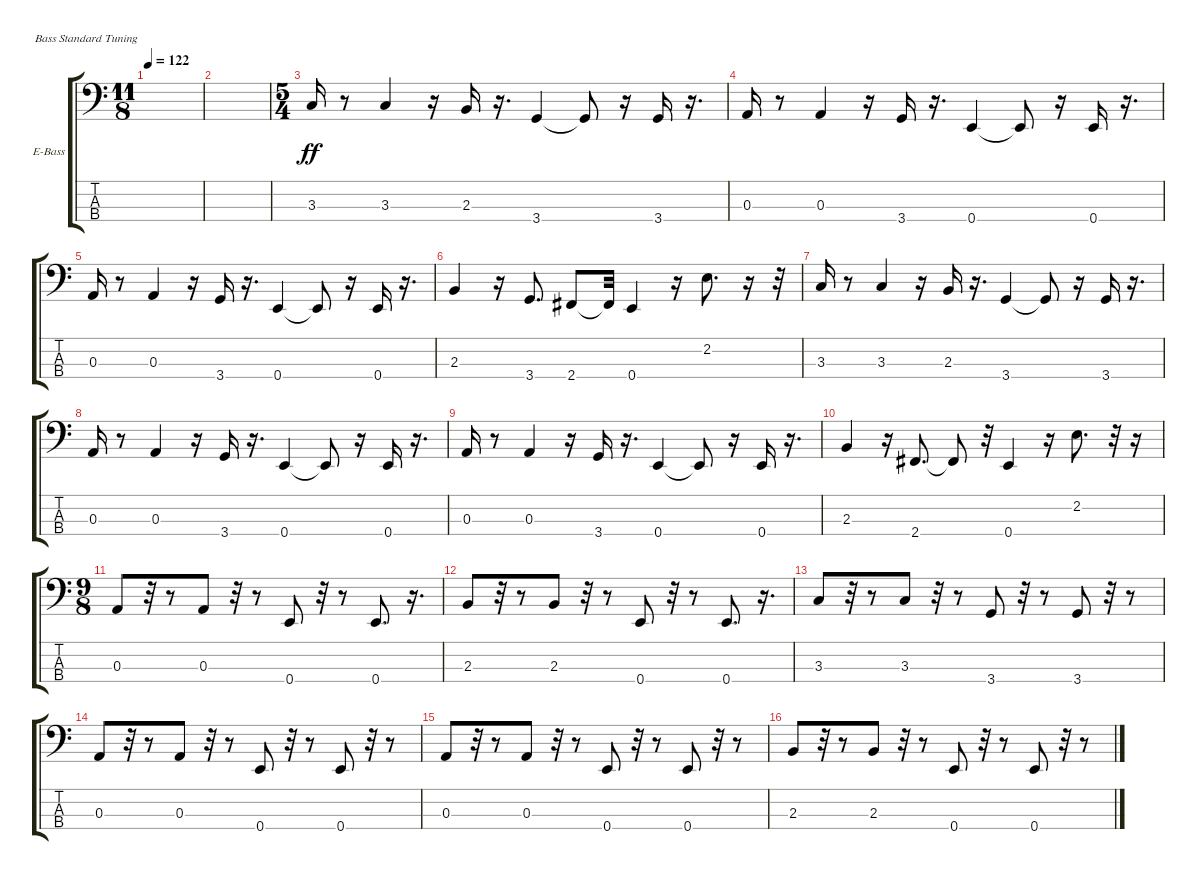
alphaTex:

\defaultSystemsLayout 4
\bracketExtendMode groupsimilarinstruments
\firstSystemTrackNameOrientation horizontal
\otherSystemsTrackNameOrientation horizontal
\track ("Electric Bass" "E-Bass") {instrument electricbassfinger}
\staff {score tabs}
\tuning (G2 D2 A1 E1)
\ts (11 8)
\tempo 122
\clef f4
\scale
0.257261
\ks c
|
\scale
0.257261 |
\ts (5 4)
\scale
0.485477 3.3.16{dy ff} r.8 3.3.4 r.16 2.3.16 r.16{d} 3.4.4 3.4{t}.8 r.16 3.4.16 r.16{d} |
\scale
0.257261 0.3.16 r.8 0.3.4 r.16 3.4.16 r.16{d} 0.4.4 0.4{t}.8 r.16 0.4.16 r.16{d} |
\scale
0.257261 0.3.16 r.8 0.3.4 r.16 3.4.16 r.16{d} 0.4.4 0.4{t}.8 r.16 0.4.16 r.16{d} |
\scale
0.333333 2.3.4 r.16 3.4.8{d} 2.4.8 2.4{t}.32 0.4.4 r.16 2.2.8{d} r.16 r.32 |
\scale
0.333333 3.3.16 r.8 3.3.4 r.16 2.3.16 r.16{d} 3.4.4 3.4{t}.8 r.16 3.4.16 r.16{d} |
\scale
0.333333 0.3.16 r.8 0.3.4 r.16 3.4.16 r.16{d} 0.4.4 0.4{t}.8 r.16 0.4.16 r.16{d} |
\scale
0.257261 0.3.16 r.8 0.3.4 r.16 3.4.16 r.16{d} 0.4.4 0.4{t}.8 r.16 0.4.16 r.16{d} |
\scale
0.257261 2.3.4 r.16 2.4.8{d} 2.4{t}.8 r.32 0.4.4 r.16 2.2.8{d} r.32 r.16 |
\ts (9 8)
\scale
0.485477 0.3.8 r.32 r.8 0.3.8 r.32 r.8 0.4.8 r.32 r.8 0.4.8{d} r.16{d} |
\scale
0.333333 2.3.8 r.32 r.8 2.3.8 r.32 r.8 0.4.8 r.32 r.8 0.4.8{d} r.16{d} |
\scale
0.333333 3.3.8 r.32 r.8 3.3.8 r.32 r.8 3.4.8 r.32 r.8 3.4.8 r.32 r.8 |
\scale
0.333333 0.3.8 r.32 r.8 0.3.8 r.32 r.8 0.4.8 r.32 r.8 0.4.8 r.32 r.8 |
\scale
0.333333 0.3.8 r.32 r.8 0.3.8 r.32 r.8 0.4.8 r.32 r.8 0.4.8 r.32 r.8 |
\scale
0.333333 2.3.8 r.32 r.8 2.3.8 r.32 r.8 0.4.8 r.32 r.8 0.4.8 r.32 r.8
